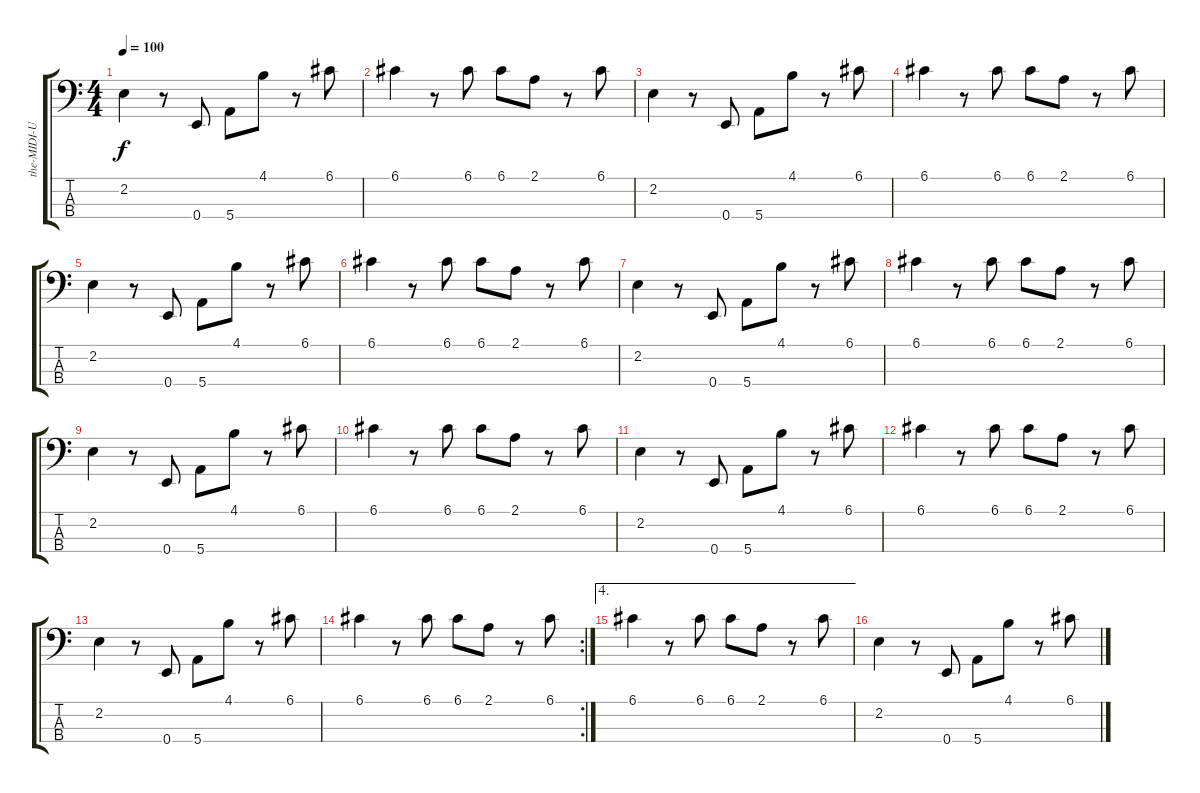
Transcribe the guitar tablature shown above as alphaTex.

\track ("the-MIDI-Universe@" "the-MIDI-U") {instrument electricbassfinger}
\staff {score tabs}
\tuning (G2 D2 A1 E1) {hide}
\ts (4 4)
\tempo 100
\clef f4
\ks c
2.2.4{dy f} r.8 0.4.8 5.4.8 4.1.8 r.8 6.1.8 |
6.1.4 r.8 6.1.8 6.1.8 2.1.8 r.8 6.1.8 |
2.2.4 r.8 0.4.8 5.4.8 4.1.8 r.8 6.1.8 |
6.1.4 r.8 6.1.8 6.1.8 2.1.8 r.8 6.1.8 |
2.2.4 r.8 0.4.8 5.4.8 4.1.8 r.8 6.1.8 |
6.1.4 r.8 6.1.8 6.1.8 2.1.8 r.8 6.1.8 |
2.2.4 r.8 0.4.8 5.4.8 4.1.8 r.8 6.1.8 |
6.1.4 r.8 6.1.8 6.1.8 2.1.8 r.8 6.1.8 |
2.2.4 r.8 0.4.8 5.4.8 4.1.8 r.8 6.1.8 |
6.1.4 r.8 6.1.8 6.1.8 2.1.8 r.8 6.1.8 |
2.2.4 r.8 0.4.8 5.4.8 4.1.8 r.8 6.1.8 |
6.1.4 r.8 6.1.8 6.1.8 2.1.8 r.8 6.1.8 |
2.2.4 r.8 0.4.8 5.4.8 4.1.8 r.8 6.1.8 |
\rc 2
6.1.4 r.8 6.1.8 6.1.8 2.1.8 r.8 6.1.8 |
\ae 4
6.1.4 r.8 6.1.8 6.1.8 2.1.8 r.8 6.1.8 |
2.2.4 r.8 0.4.8 5.4.8 4.1.8 r.8 6.1.8
